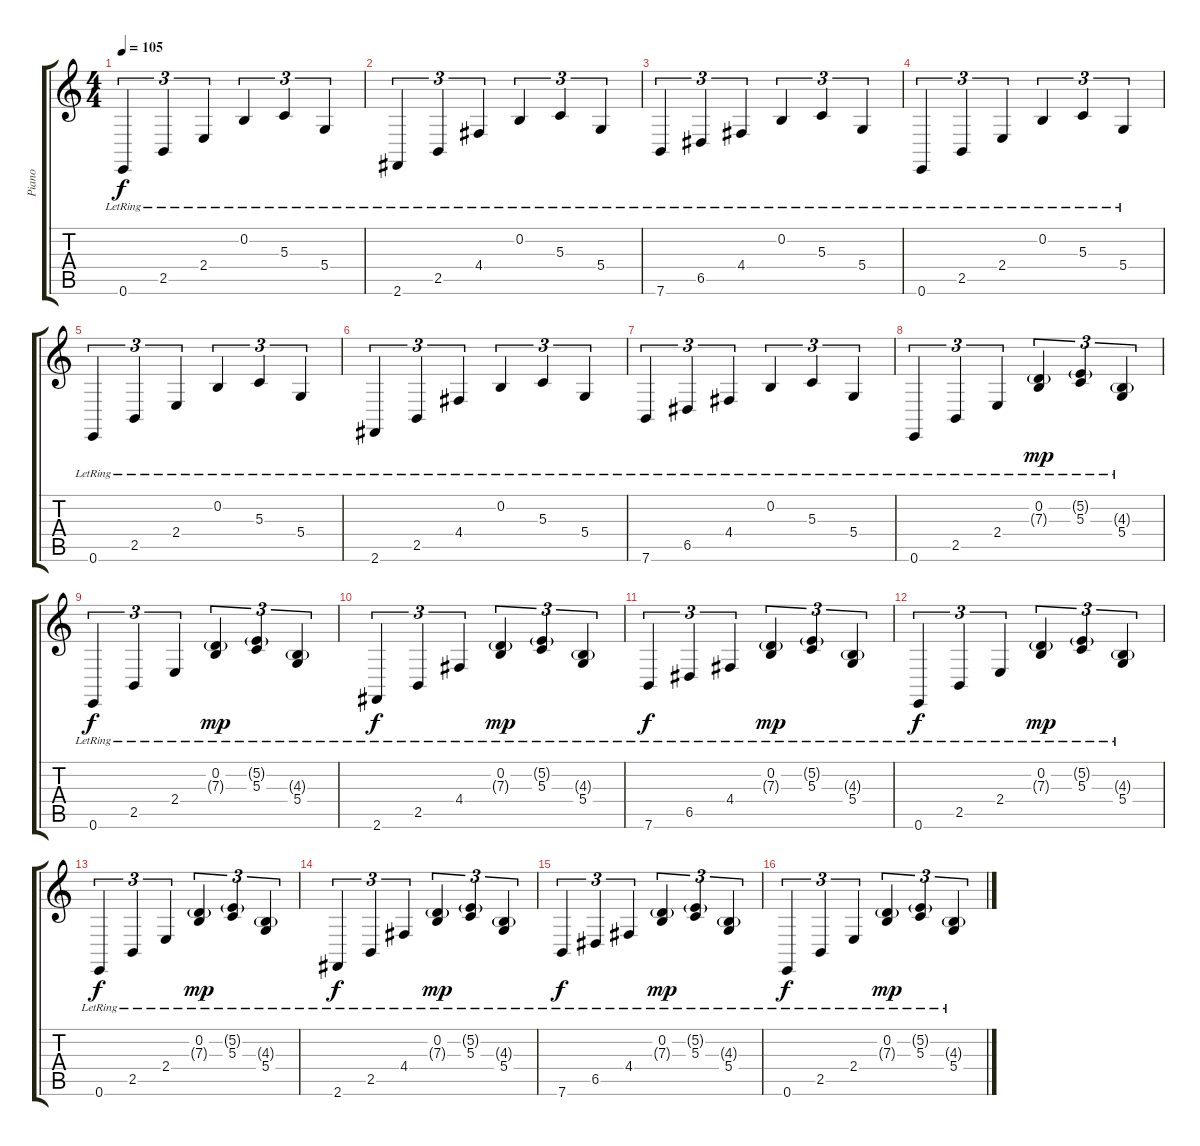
\track ("Piano" "Piano") {instrument electricgrandpiano}
\staff {score tabs}
\tuning (E4 B3 G3 D3 A2 E2) {hide}
\ts (4 4)
\tempo 105
\clef g2
\ks c
0.6{lr}.4{tu (3 2) dy f volume 9} 2.5{lr}.4{tu (3 2)} 2.4{lr}.4{tu (3 2)} 0.2{lr}.4{tu (3 2)} 5.3{lr}.4{tu (3 2)} 5.4{lr}.4{tu (3 2)} |
2.6{lr}.4{tu (3 2) volume 12} 2.5{lr}.4{tu (3 2)} 4.4{lr}.4{tu (3 2)} 0.2{lr}.4{tu (3 2)} 5.3{lr}.4{tu (3 2)} 5.4{lr}.4{tu (3 2)} |
7.6{lr}.4{tu (3 2) volume 16} 6.5{lr}.4{tu (3 2)} 4.4{lr}.4{tu (3 2)} 0.2{lr}.4{tu (3 2)} 5.3{lr}.4{tu (3 2)} 5.4{lr}.4{tu (3 2)} |
0.6{lr}.4{tu (3 2)} 2.5{lr}.4{tu (3 2)} 2.4{lr}.4{tu (3 2)} 0.2{lr}.4{tu (3 2)} 5.3{lr}.4{tu (3 2)} 5.4{lr}.4{tu (3 2)} |
0.6{lr}.4{tu (3 2)} 2.5{lr}.4{tu (3 2)} 2.4{lr}.4{tu (3 2)} 0.2{lr}.4{tu (3 2)} 5.3{lr}.4{tu (3 2)} 5.4{lr}.4{tu (3 2)} |
2.6{lr}.4{tu (3 2)} 2.5{lr}.4{tu (3 2)} 4.4{lr}.4{tu (3 2)} 0.2{lr}.4{tu (3 2)} 5.3{lr}.4{tu (3 2)} 5.4{lr}.4{tu (3 2)} |
7.6{lr}.4{tu (3 2)} 6.5{lr}.4{tu (3 2)} 4.4{lr}.4{tu (3 2)} 0.2{lr}.4{tu (3 2)} 5.3{lr}.4{tu (3 2)} 5.4{lr}.4{tu (3 2)} |
0.6{lr}.4{tu (3 2)} 2.5{lr}.4{tu (3 2)} 2.4{lr}.4{tu (3 2)} (0.2{lr} 7.3{g}).4{tu (3 2) dy mp} (5.2{g} 5.3{lr}).4{tu (3 2)} (4.3{g} 5.4{lr}).4{tu (3 2)} |
0.6{lr}.4{tu (3 2) dy f} 2.5{lr}.4{tu (3 2)} 2.4{lr}.4{tu (3 2)} (0.2{lr} 7.3{g}).4{tu (3 2) dy mp} (5.2{g} 5.3{lr}).4{tu (3 2)} (4.3{g} 5.4{lr}).4{tu (3 2)} |
2.6{lr}.4{tu (3 2) dy f} 2.5{lr}.4{tu (3 2)} 4.4{lr}.4{tu (3 2)} (0.2{lr} 7.3{g}).4{tu (3 2) dy mp} (5.2{g} 5.3{lr}).4{tu (3 2)} (4.3{g} 5.4{lr}).4{tu (3 2)} |
7.6{lr}.4{tu (3 2) dy f} 6.5{lr}.4{tu (3 2)} 4.4{lr}.4{tu (3 2)} (0.2{lr} 7.3{g}).4{tu (3 2) dy mp} (5.2{g} 5.3{lr}).4{tu (3 2)} (4.3{g} 5.4{lr}).4{tu (3 2)} |
0.6{lr}.4{tu (3 2) dy f} 2.5{lr}.4{tu (3 2)} 2.4{lr}.4{tu (3 2)} (0.2{lr} 7.3{g}).4{tu (3 2) dy mp} (5.2{g} 5.3{lr}).4{tu (3 2)} (4.3{g} 5.4{lr}).4{tu (3 2)} |
0.6{lr}.4{tu (3 2) dy f} 2.5{lr}.4{tu (3 2)} 2.4{lr}.4{tu (3 2)} (0.2{lr} 7.3{g}).4{tu (3 2) dy mp} (5.2{g} 5.3{lr}).4{tu (3 2)} (4.3{g} 5.4{lr}).4{tu (3 2)} |
2.6{lr}.4{tu (3 2) dy f} 2.5{lr}.4{tu (3 2)} 4.4{lr}.4{tu (3 2)} (0.2{lr} 7.3{g}).4{tu (3 2) dy mp} (5.2{g} 5.3{lr}).4{tu (3 2)} (4.3{g} 5.4{lr}).4{tu (3 2)} |
7.6{lr}.4{tu (3 2) dy f} 6.5{lr}.4{tu (3 2)} 4.4{lr}.4{tu (3 2)} (0.2{lr} 7.3{g}).4{tu (3 2) dy mp} (5.2{g} 5.3{lr}).4{tu (3 2)} (4.3{g} 5.4{lr}).4{tu (3 2)} |
0.6{lr}.4{tu (3 2) dy f} 2.5{lr}.4{tu (3 2)} 2.4{lr}.4{tu (3 2)} (0.2{lr} 7.3{g}).4{tu (3 2) dy mp} (5.2{g} 5.3{lr}).4{tu (3 2)} (4.3{g} 5.4{lr}).4{tu (3 2)}
